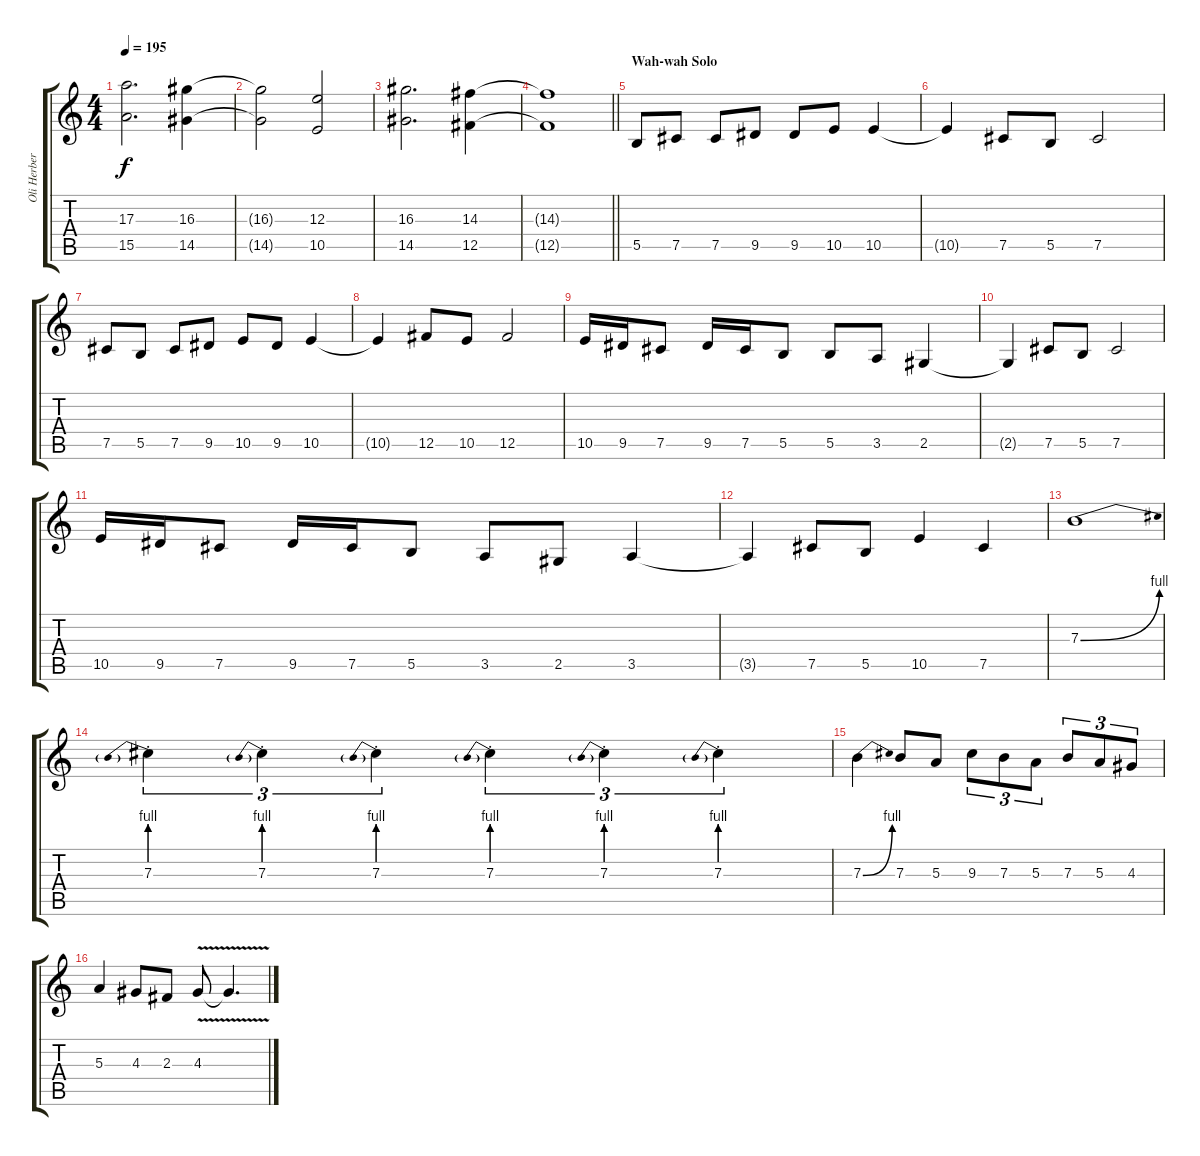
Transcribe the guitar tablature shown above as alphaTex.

\track ("Oli Herbert" "Oli Herber") {instrument distortionguitar}
\staff {score tabs}
\tuning (Db4 Ab3 E3 B2 Gb2 Db2) {hide}
\ts (4 4)
\tempo 195
\clef g2
\ks c
(17.3 15.5).2{d dy f} (16.3 14.5).4 |
(16.3{t} 14.5{t}).2 (12.3 10.5).2 |
(16.3 14.5).2{d} (14.3 12.5).4 |
\barLineRight lightlight
(14.3{t} 12.5{t}).1 |
\section ("" "Wah-wah Solo ")
5.5.8 7.5.8 7.5.8 9.5.8 9.5.8 10.5.8 10.5.4 |
10.5{t}.4 7.5.8 5.5.8 7.5.2 |
7.5.8 5.5.8 7.5.8 9.5.8 10.5.8 9.5.8 10.5.4 |
10.5{t}.4 12.5.8 10.5.8 12.5.2 |
10.5.16 9.5.16 7.5.8 9.5.16 7.5.16 5.5.8 5.5.8 3.5.8 2.5.4 |
2.5{t}.4 7.5.8 5.5.8 7.5.2 |
10.5.16 9.5.16 7.5.8 9.5.16 7.5.16 5.5.8 3.5.8 2.5.8 3.5.4 |
3.5{t}.4 7.5.8 5.5.8 10.5.4 7.5.4 |
7.3{be (bend 0 0 60 4)}.1 |
7.3{be (prebend 0 4 60 4) st}.4{tu (3 2)} 7.3{be (prebend 0 4 60 4) st}.4{tu (3 2)} 7.3{be (prebend 0 4 60 4) st}.4{tu (3 2)} 7.3{be (prebend 0 4 60 4) st}.4{tu (3 2)} 7.3{be (prebend 0 4 60 4) st}.4{tu (3 2)} 7.3{be (prebend 0 4 60 4) st}.4{tu (3 2)} |
7.3{be (bend 0 0 60 4)}.4 7.3.8 5.3.8 9.3.8{tu (3 2)} 7.3.8{tu (3 2)} 5.3.8{tu (3 2)} 7.3.8{tu (3 2)} 5.3.8{tu (3 2)} 4.3.8{tu (3 2)} |
5.3.4 4.3.8 2.3.8 4.3{v}.8 4.3{t}.4{d}
